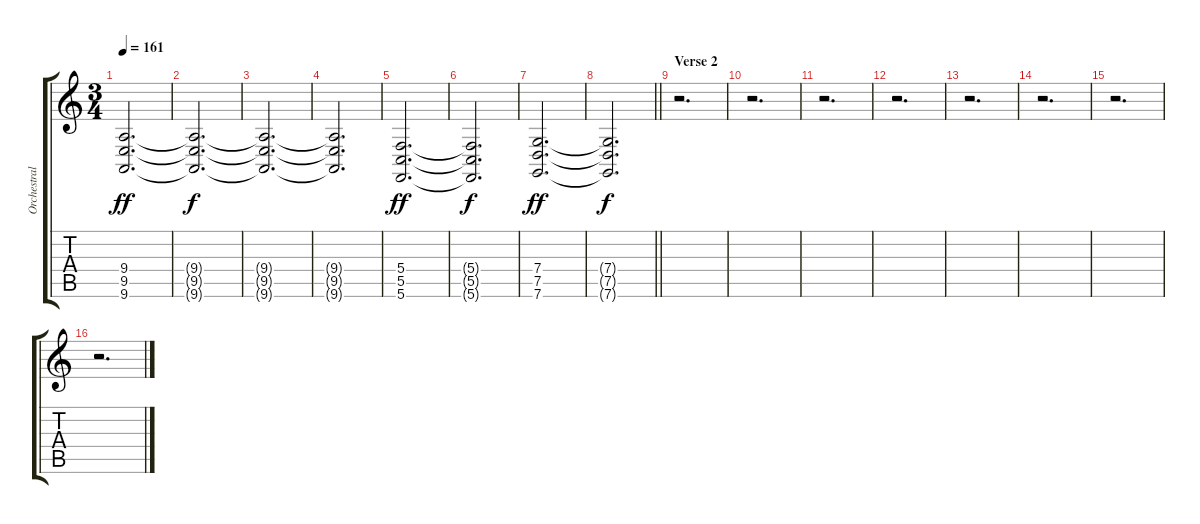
\track ("Orchestral Ensemble" "Orchestral") {instrument stringensemble1}
\staff {score tabs}
\tuning (D4 A3 F3 C3 G2 C2) {hide}
\ts (3 4)
\tempo 161
\clef g2
\ks c
(9.4 9.5 9.6).2{d dy ff} |
(9.4{t} 9.5{t} 9.6{t}).2{d dy f} |
(9.4{t} 9.5{t} 9.6{t}).2{d} |
(9.4{t} 9.5{t} 9.6{t}).2{d} |
(5.4 5.5 5.6).2{d dy ff} |
(5.4{t} 5.5{t} 5.6{t}).2{d dy f} |
(7.4 7.5 7.6).2{d dy ff} |
\barLineRight lightlight
(7.4{t} 7.5{t} 7.6{t}).2{d dy f} |
\section ("" "Verse 2")
r.2{d} |
r.2{d} |
r.2{d} |
r.2{d} |
r.2{d} |
r.2{d} |
r.2{d} |
r.2{d}
